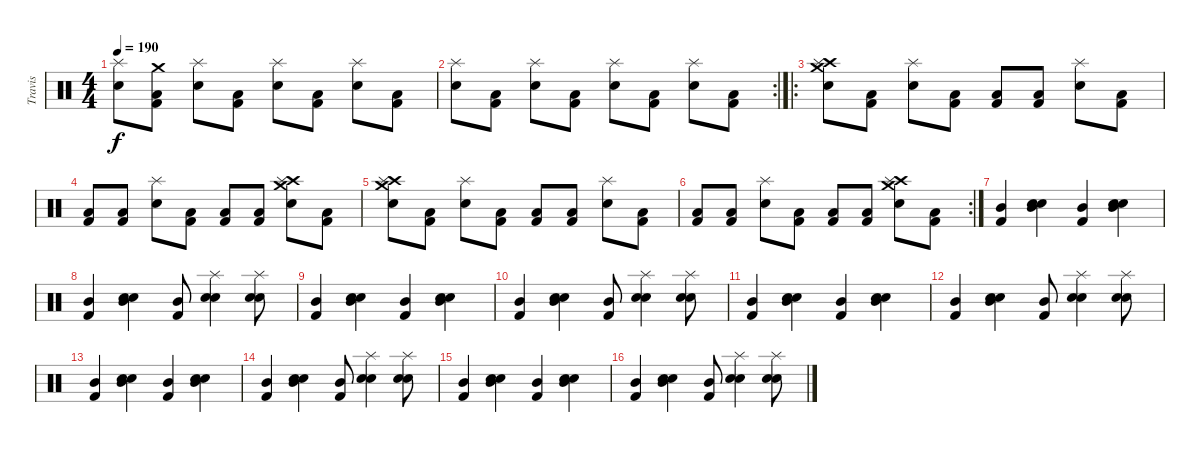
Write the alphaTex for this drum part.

\track ("Travis" "Travis") {instrument percussion}
\staff {score}
\articulation defaults
\ts (4 4)
\tempo 190
\clef neutral
\ks c
("Electric Snare (hit)" "Splash (hit)").8{dy f} ("Crash medium (hit)" "Low Floor Tom (hit)" "Kick (hit) 2").8 ("Snare (hit) 2" "Splash (hit)").8 ("Low Floor Tom (hit)" "Kick (hit) 2").8 ("Snare (hit) 2" "Splash (hit)").8 ("Low Floor Tom (hit)" "Kick (hit) 2").8 ("Snare (hit) 2" "Splash (hit)").8 ("Low Floor Tom (hit)" "Kick (hit) 2").8 |
\rc 2
("Electric Snare (hit)" "Splash (hit)").8 ("Low Floor Tom (hit)" "Kick (hit) 2").8 ("Snare (hit) 2" "Splash (hit)").8 ("Low Floor Tom (hit)" "Kick (hit) 2").8 ("Snare (hit) 2" "Splash (hit)").8 ("Low Floor Tom (hit)" "Kick (hit) 2").8 ("Snare (hit) 2" "Splash (hit)").8 ("Low Floor Tom (hit)" "Kick (hit) 2").8 |
\ro
("Crash high (hit)" "Snare (hit) 2" "Splash (hit)" "Crash medium (hit)").8 ("Low Floor Tom (hit)" "Kick (hit) 2").8 ("Splash (hit)" "Snare (hit) 2").8 ("Low Floor Tom (hit)" "Kick (hit) 2").8 ("Low Floor Tom (hit)" "Kick (hit) 2").8 ("Low Floor Tom (hit)" "Kick (hit) 2").8 ("Splash (hit)" "Snare (hit) 2").8 ("Low Floor Tom (hit)" "Kick (hit) 2").8 |
("Low Floor Tom (hit)" "Kick (hit) 2").8 ("Low Floor Tom (hit)" "Kick (hit) 2").8 ("Splash (hit)" "Snare (hit) 2").8 ("Low Floor Tom (hit)" "Kick (hit) 2").8 ("Low Floor Tom (hit)" "Kick (hit) 2").8 ("Low Floor Tom (hit)" "Kick (hit) 2").8 ("Crash high (hit)" "Snare (hit) 2" "Splash (hit)" "Crash medium (hit)").8 ("Low Floor Tom (hit)" "Kick (hit) 2").8 |
("Crash high (hit)" "Snare (hit) 2" "Splash (hit)" "Crash medium (hit)").8 ("Low Floor Tom (hit)" "Kick (hit) 2").8 ("Splash (hit)" "Snare (hit) 2").8 ("Low Floor Tom (hit)" "Kick (hit) 2").8 ("Low Floor Tom (hit)" "Kick (hit) 2").8 ("Low Floor Tom (hit)" "Kick (hit) 2").8 ("Splash (hit)" "Snare (hit) 2").8 ("Low Floor Tom (hit)" "Kick (hit) 2").8 |
\rc 2
("Low Floor Tom (hit)" "Kick (hit) 2").8 ("Low Floor Tom (hit)" "Kick (hit) 2").8 ("Splash (hit)" "Snare (hit) 2").8 ("Low Floor Tom (hit)" "Kick (hit) 2").8 ("Low Floor Tom (hit)" "Kick (hit) 2").8 ("Low Floor Tom (hit)" "Kick (hit) 2").8 ("Crash high (hit)" "Snare (hit) 2" "Splash (hit)" "Crash medium (hit)").8 ("Low Floor Tom (hit)" "Kick (hit) 2").8 |
("Mid Tom (hit)" "Kick (hit) 2").4 ("Mid Tom (hit)" "Electric Snare (hit)" "Snare (hit) 2").4 ("Mid Tom (hit)" "Kick (hit) 2").4 ("Mid Tom (hit)" "Electric Snare (hit)" "Snare (hit) 2").4 |
("Mid Tom (hit)" "Kick (hit) 2").4 ("Mid Tom (hit)" "Electric Snare (hit)" "Snare (hit) 2").4 ("Mid Tom (hit)" "Kick (hit) 2").8 ("Splash (hit)" "Electric Snare (hit)" "Snare (hit) 2").4 ("Splash (hit)" "Electric Snare (hit)" "Snare (hit) 2").8 |
("Mid Tom (hit)" "Kick (hit) 2").4 ("Mid Tom (hit)" "Electric Snare (hit)" "Snare (hit) 2").4 ("Mid Tom (hit)" "Kick (hit) 2").4 ("Mid Tom (hit)" "Electric Snare (hit)" "Snare (hit) 2").4 |
("Mid Tom (hit)" "Kick (hit) 2").4 ("Mid Tom (hit)" "Electric Snare (hit)" "Snare (hit) 2").4 ("Mid Tom (hit)" "Kick (hit) 2").8 ("Splash (hit)" "Electric Snare (hit)" "Snare (hit) 2").4 ("Splash (hit)" "Electric Snare (hit)" "Snare (hit) 2").8 |
("Mid Tom (hit)" "Kick (hit) 2").4 ("Mid Tom (hit)" "Electric Snare (hit)" "Snare (hit) 2").4 ("Mid Tom (hit)" "Kick (hit) 2").4 ("Mid Tom (hit)" "Electric Snare (hit)" "Snare (hit) 2").4 |
("Mid Tom (hit)" "Kick (hit) 2").4 ("Mid Tom (hit)" "Electric Snare (hit)" "Snare (hit) 2").4 ("Mid Tom (hit)" "Kick (hit) 2").8 ("Splash (hit)" "Electric Snare (hit)" "Snare (hit) 2").4 ("Splash (hit)" "Electric Snare (hit)" "Snare (hit) 2").8 |
("Mid Tom (hit)" "Kick (hit) 2").4 ("Mid Tom (hit)" "Electric Snare (hit)" "Snare (hit) 2").4 ("Mid Tom (hit)" "Kick (hit) 2").4 ("Mid Tom (hit)" "Electric Snare (hit)" "Snare (hit) 2").4 |
("Mid Tom (hit)" "Kick (hit) 2").4 ("Mid Tom (hit)" "Electric Snare (hit)" "Snare (hit) 2").4 ("Mid Tom (hit)" "Kick (hit) 2").8 ("Splash (hit)" "Electric Snare (hit)" "Snare (hit) 2").4 ("Splash (hit)" "Electric Snare (hit)" "Snare (hit) 2").8 |
("Mid Tom (hit)" "Kick (hit) 2").4 ("Mid Tom (hit)" "Electric Snare (hit)" "Snare (hit) 2").4 ("Mid Tom (hit)" "Kick (hit) 2").4 ("Mid Tom (hit)" "Electric Snare (hit)" "Snare (hit) 2").4 |
("Mid Tom (hit)" "Kick (hit) 2").4 ("Mid Tom (hit)" "Electric Snare (hit)" "Snare (hit) 2").4 ("Mid Tom (hit)" "Kick (hit) 2").8 ("Splash (hit)" "Electric Snare (hit)" "Snare (hit) 2").4 ("Splash (hit)" "Electric Snare (hit)" "Snare (hit) 2").8
